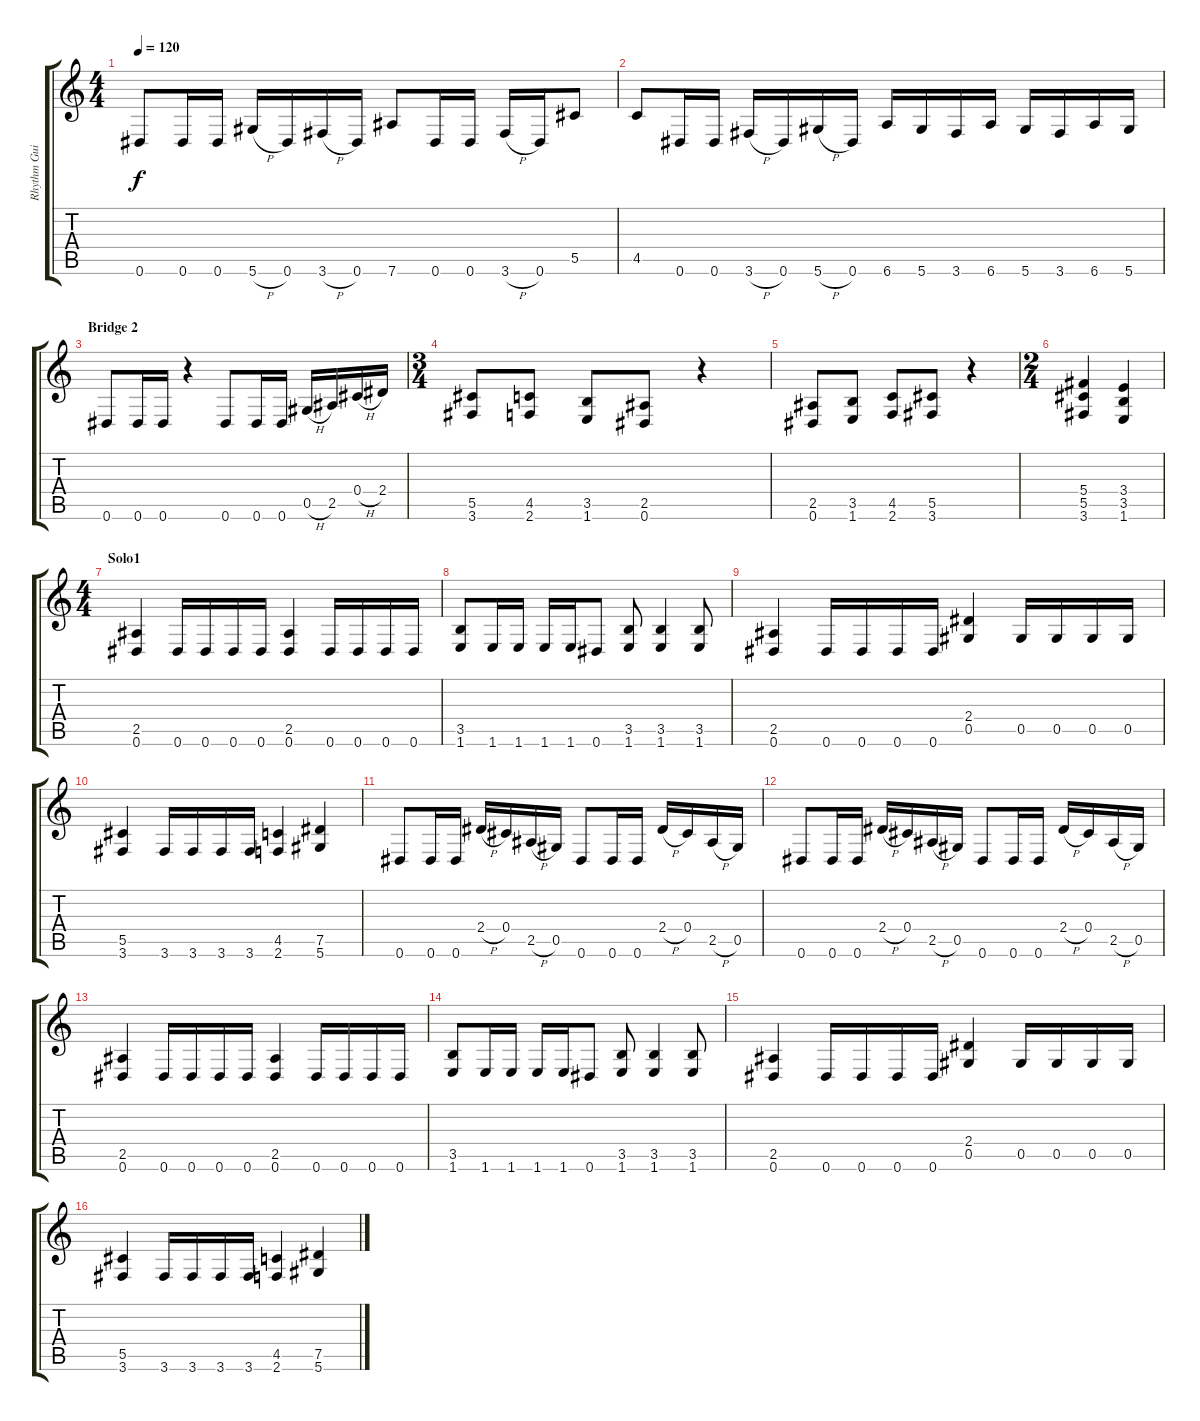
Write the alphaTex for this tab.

\track ("Rhythm Guitar 1" "Rhythm Gui") {instrument distortionguitar}
\staff {score tabs}
\tuning (Eb4 Bb3 Gb3 Db3 Ab2 Eb2) {hide}
\ts (4 4)
\tempo 120
\clef g2
\ks c
0.6.8{dy f} 0.6.16 0.6.16 5.6{h}.16 0.6.16 3.6{h}.16 0.6.16 7.6.8 0.6.16 0.6.16 3.6{h}.16 0.6.16 5.5.8 |
4.5.8 0.6.16 0.6.16 3.6{h}.16 0.6.16 5.6{h}.16 0.6.16 6.6.16 5.6.16 3.6.16 6.6.16 5.6.16 3.6.16 6.6.16 5.6.16 |
\section ("" "Bridge 2")
0.6.8 0.6.16 0.6.16 r.4 0.6.8 0.6.16 0.6.16 0.5{h}.16 2.5.16 0.4{h}.16 2.4.16 |
\ts (3 4)
(5.5 3.6).8 (4.5 2.6).8 (3.5 1.6).8 (2.5 0.6).8 r.4 |
(2.5 0.6).8 (3.5 1.6).8 (4.5 2.6).8 (5.5 3.6).8 r.4 |
\ts (2 4)
(5.4 5.5 3.6).4 (3.4 3.5 1.6).4 |
\ts (4 4)
\section ("" "Solo1")
(2.5 0.6).4 0.6.16 0.6.16 0.6.16 0.6.16 (2.5 0.6).4 0.6.16 0.6.16 0.6.16 0.6.16 |
(3.5 1.6).8 1.6.16 1.6.16 1.6.16 1.6.16 0.6.8 (3.5 1.6).8 (3.5 1.6).4 (3.5 1.6).8 |
(2.5 0.6).4 0.6.16 0.6.16 0.6.16 0.6.16 (2.4 0.5).4 0.5.16 0.5.16 0.5.16 0.5.16 |
(5.5 3.6).4 3.6.16 3.6.16 3.6.16 3.6.16 (4.5 2.6).4 (7.5 5.6).4 |
0.6.8 0.6.16 0.6.16 2.4{h}.16 0.4.16 2.5{h}.16 0.5.16 0.6.8 0.6.16 0.6.16 2.4{h}.16 0.4.16 2.5{h}.16 0.5.16 |
0.6.8 0.6.16 0.6.16 2.4{h}.16 0.4.16 2.5{h}.16 0.5.16 0.6.8 0.6.16 0.6.16 2.4{h}.16 0.4.16 2.5{h}.16 0.5.16 |
(2.5 0.6).4 0.6.16 0.6.16 0.6.16 0.6.16 (2.5 0.6).4 0.6.16 0.6.16 0.6.16 0.6.16 |
(3.5 1.6).8 1.6.16 1.6.16 1.6.16 1.6.16 0.6.8 (3.5 1.6).8 (3.5 1.6).4 (3.5 1.6).8 |
(2.5 0.6).4 0.6.16 0.6.16 0.6.16 0.6.16 (2.4 0.5).4 0.5.16 0.5.16 0.5.16 0.5.16 |
(5.5 3.6).4 3.6.16 3.6.16 3.6.16 3.6.16 (4.5 2.6).4 (7.5 5.6).4
